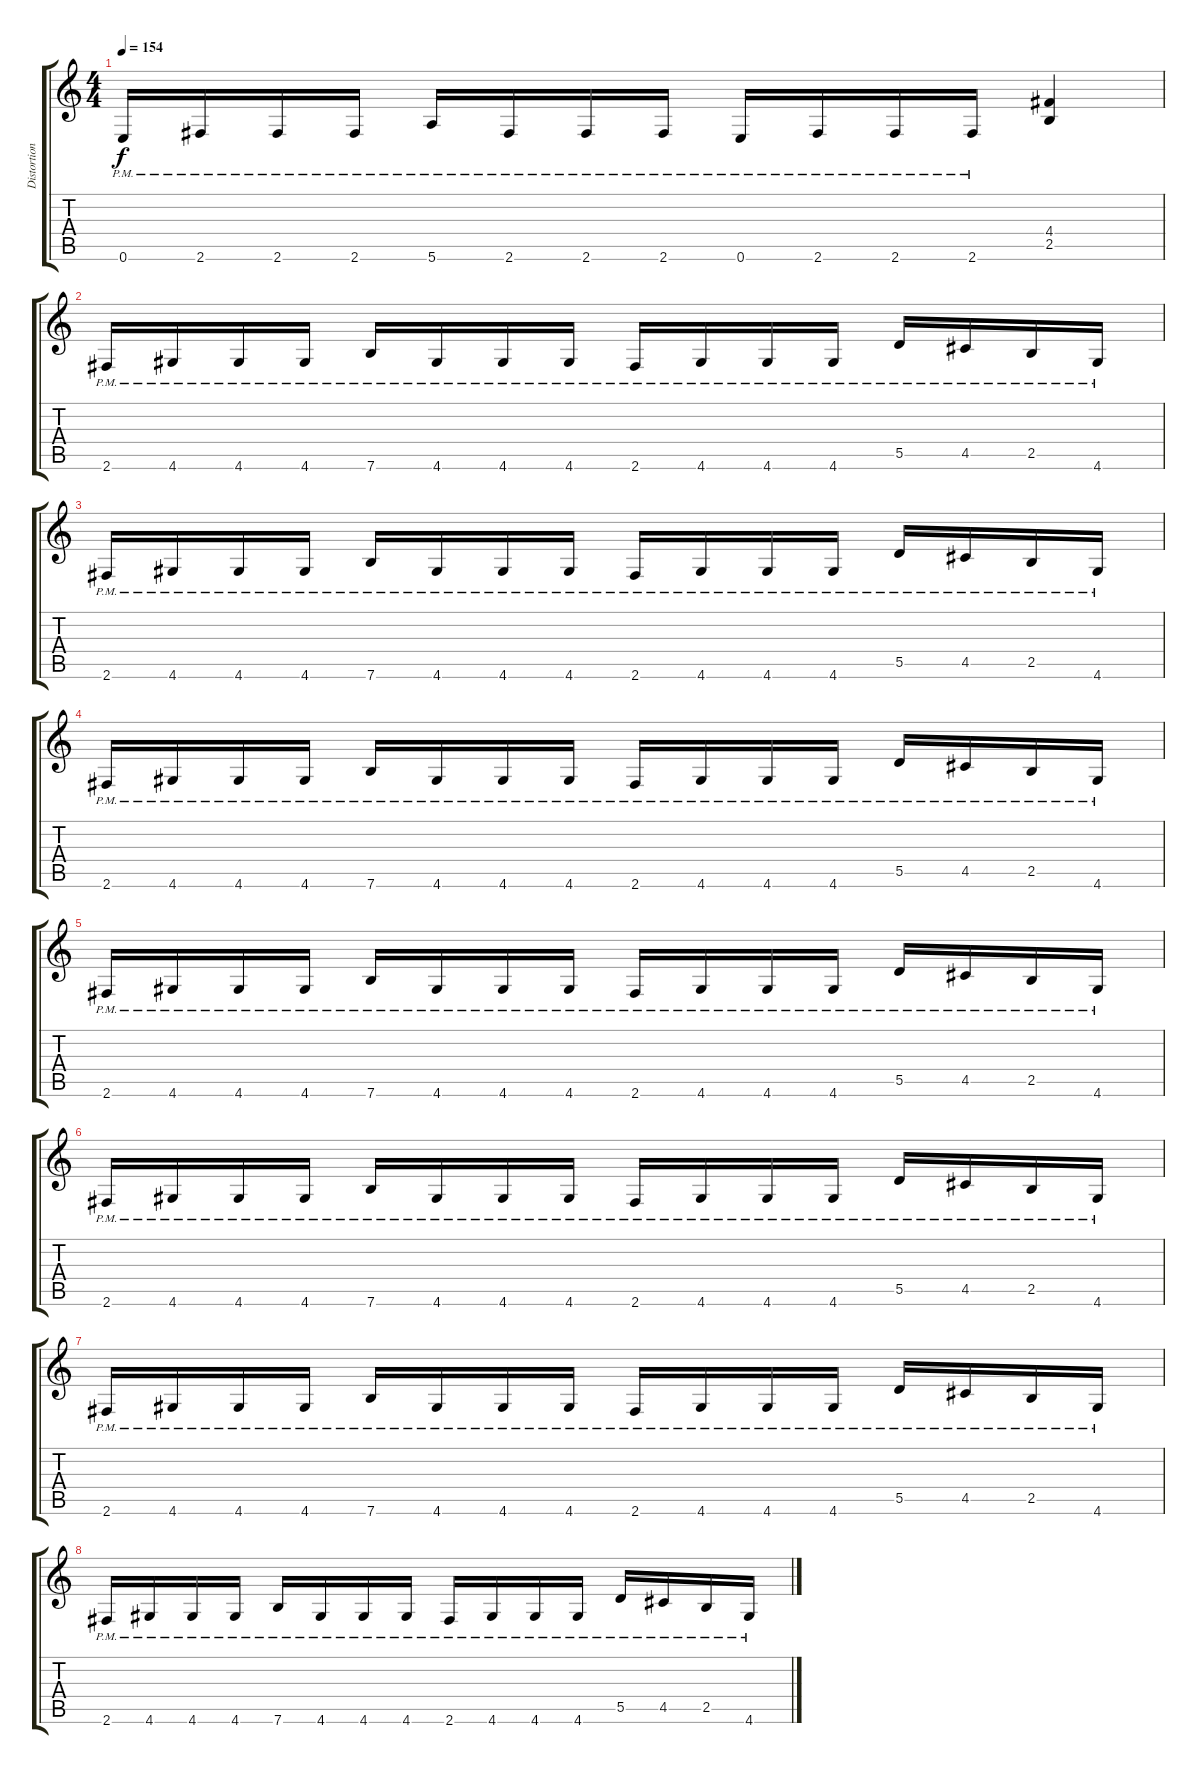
\track ("Distortion Guitar (Poland)" "Distortion") {instrument distortionguitar}
\staff {score tabs}
\tuning (E4 B3 G3 D3 A2 E2) {hide}
\ts (4 4)
\tempo 154
\clef g2
\ks c
0.6{pm}.16{dy f} 2.6{pm}.16 2.6{pm}.16 2.6{pm}.16 5.6{pm}.16 2.6{pm}.16 2.6{pm}.16 2.6{pm}.16 0.6{pm}.16 2.6{pm}.16 2.6{pm}.16 2.6{pm}.16 (4.4 2.5).4 |
2.6{pm}.16 4.6{pm}.16 4.6{pm}.16 4.6{pm}.16 7.6{pm}.16 4.6{pm}.16 4.6{pm}.16 4.6{pm}.16 2.6{pm}.16 4.6{pm}.16 4.6{pm}.16 4.6{pm}.16 5.5{pm}.16 4.5{pm}.16 2.5{pm}.16 4.6{pm}.16 |
2.6{pm}.16 4.6{pm}.16 4.6{pm}.16 4.6{pm}.16 7.6{pm}.16 4.6{pm}.16 4.6{pm}.16 4.6{pm}.16 2.6{pm}.16 4.6{pm}.16 4.6{pm}.16 4.6{pm}.16 5.5{pm}.16 4.5{pm}.16 2.5{pm}.16 4.6{pm}.16 |
2.6{pm}.16 4.6{pm}.16 4.6{pm}.16 4.6{pm}.16 7.6{pm}.16 4.6{pm}.16 4.6{pm}.16 4.6{pm}.16 2.6{pm}.16 4.6{pm}.16 4.6{pm}.16 4.6{pm}.16 5.5{pm}.16 4.5{pm}.16 2.5{pm}.16 4.6{pm}.16 |
2.6{pm}.16 4.6{pm}.16 4.6{pm}.16 4.6{pm}.16 7.6{pm}.16 4.6{pm}.16 4.6{pm}.16 4.6{pm}.16 2.6{pm}.16 4.6{pm}.16 4.6{pm}.16 4.6{pm}.16 5.5{pm}.16 4.5{pm}.16 2.5{pm}.16 4.6{pm}.16 |
2.6{pm}.16 4.6{pm}.16 4.6{pm}.16 4.6{pm}.16 7.6{pm}.16 4.6{pm}.16 4.6{pm}.16 4.6{pm}.16 2.6{pm}.16 4.6{pm}.16 4.6{pm}.16 4.6{pm}.16 5.5{pm}.16 4.5{pm}.16 2.5{pm}.16 4.6{pm}.16 |
2.6{pm}.16 4.6{pm}.16 4.6{pm}.16 4.6{pm}.16 7.6{pm}.16 4.6{pm}.16 4.6{pm}.16 4.6{pm}.16 2.6{pm}.16 4.6{pm}.16 4.6{pm}.16 4.6{pm}.16 5.5{pm}.16 4.5{pm}.16 2.5{pm}.16 4.6{pm}.16 |
2.6{pm}.16 4.6{pm}.16 4.6{pm}.16 4.6{pm}.16 7.6{pm}.16 4.6{pm}.16 4.6{pm}.16 4.6{pm}.16 2.6{pm}.16 4.6{pm}.16 4.6{pm}.16 4.6{pm}.16 5.5{pm}.16 4.5{pm}.16 2.5{pm}.16 4.6{pm}.16
